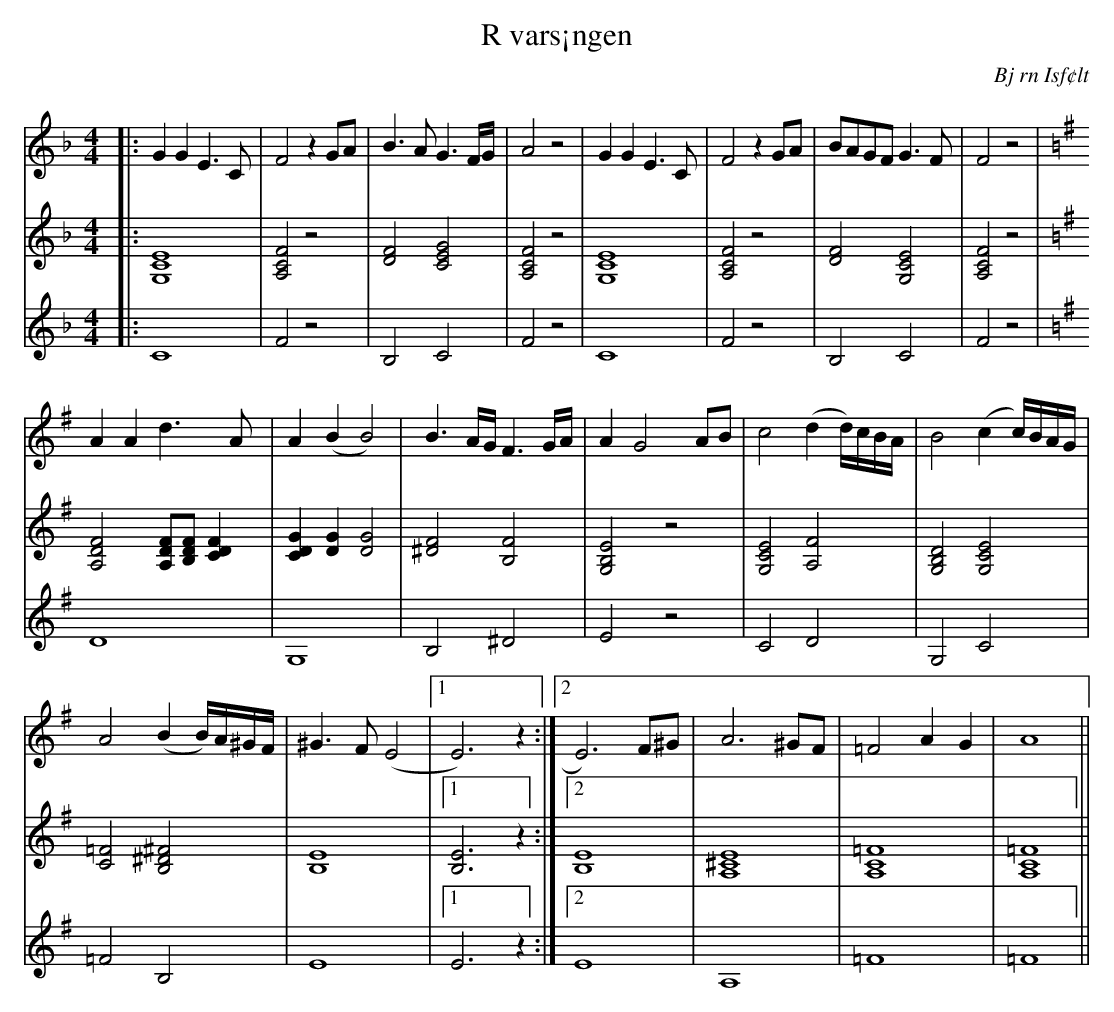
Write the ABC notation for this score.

X:1
T: R vars¡ngen
O: Bj rn Isf¢lt
K: F
M: 4/4
L: 1/8
V: 1
|: G2G2E3C | F4z2GA | B3AG3F/G/ | A4z4 | G2G2E3C | F4z2GA | BAGF G3F | F4z4 |
K: G
A2A2d3A | A2(B2B4) | B3A/G/F3G/A/ | A2G4 AB | c4(d2d/)c/B/A/ | B4(c2c/)B/A/G/ |
A4(B2B/)A/^G/F/ | ^G3F(E4 |1 E6)z2 :|2 E6)F^G | A6^GF | =F4A2G2 | A8 ||
V: 2
|: [E8C8G,8] | [F4C4A,4]z4 | [F4D4][G4E4C4] | [F4C4A,4]z4 | [E8C8G,8] | [F4C4A,4]z4 | [F4D4][G,4E4C4] | [F4C4A,4]z4 |
K: G
[F4A,4D4][FA,D][FB,D][F2C2D2] | [G2C2D2][G2D2][G4D4] | [F4^D4][F4B,4] | [E4B,4G,4]z4 | [E4C4G,4][F4A,4] | [G,4D4B,4][G,4E4C4] |
[=F4C4][^F4B,4^D4] | [E8B,8] |1 [E6B,6]z2 :|2 [E8B,8] | [E8^C8A,8] | [=F8C8A,8] | [=F8A,8C8] ||
V: 3
|: C8 | F4z4 | B,4C4 | F4z4 | C8 | F4z4 | B,4C4 | F4z4 |
K: G
D8 | G,8 | B,4^D4 | E4z4 | C4D4 | G,4C4 |
=F4B,4 | E8 |1 E6z2 :|2 E8 | A,8 | =F8 | =F8 ||
